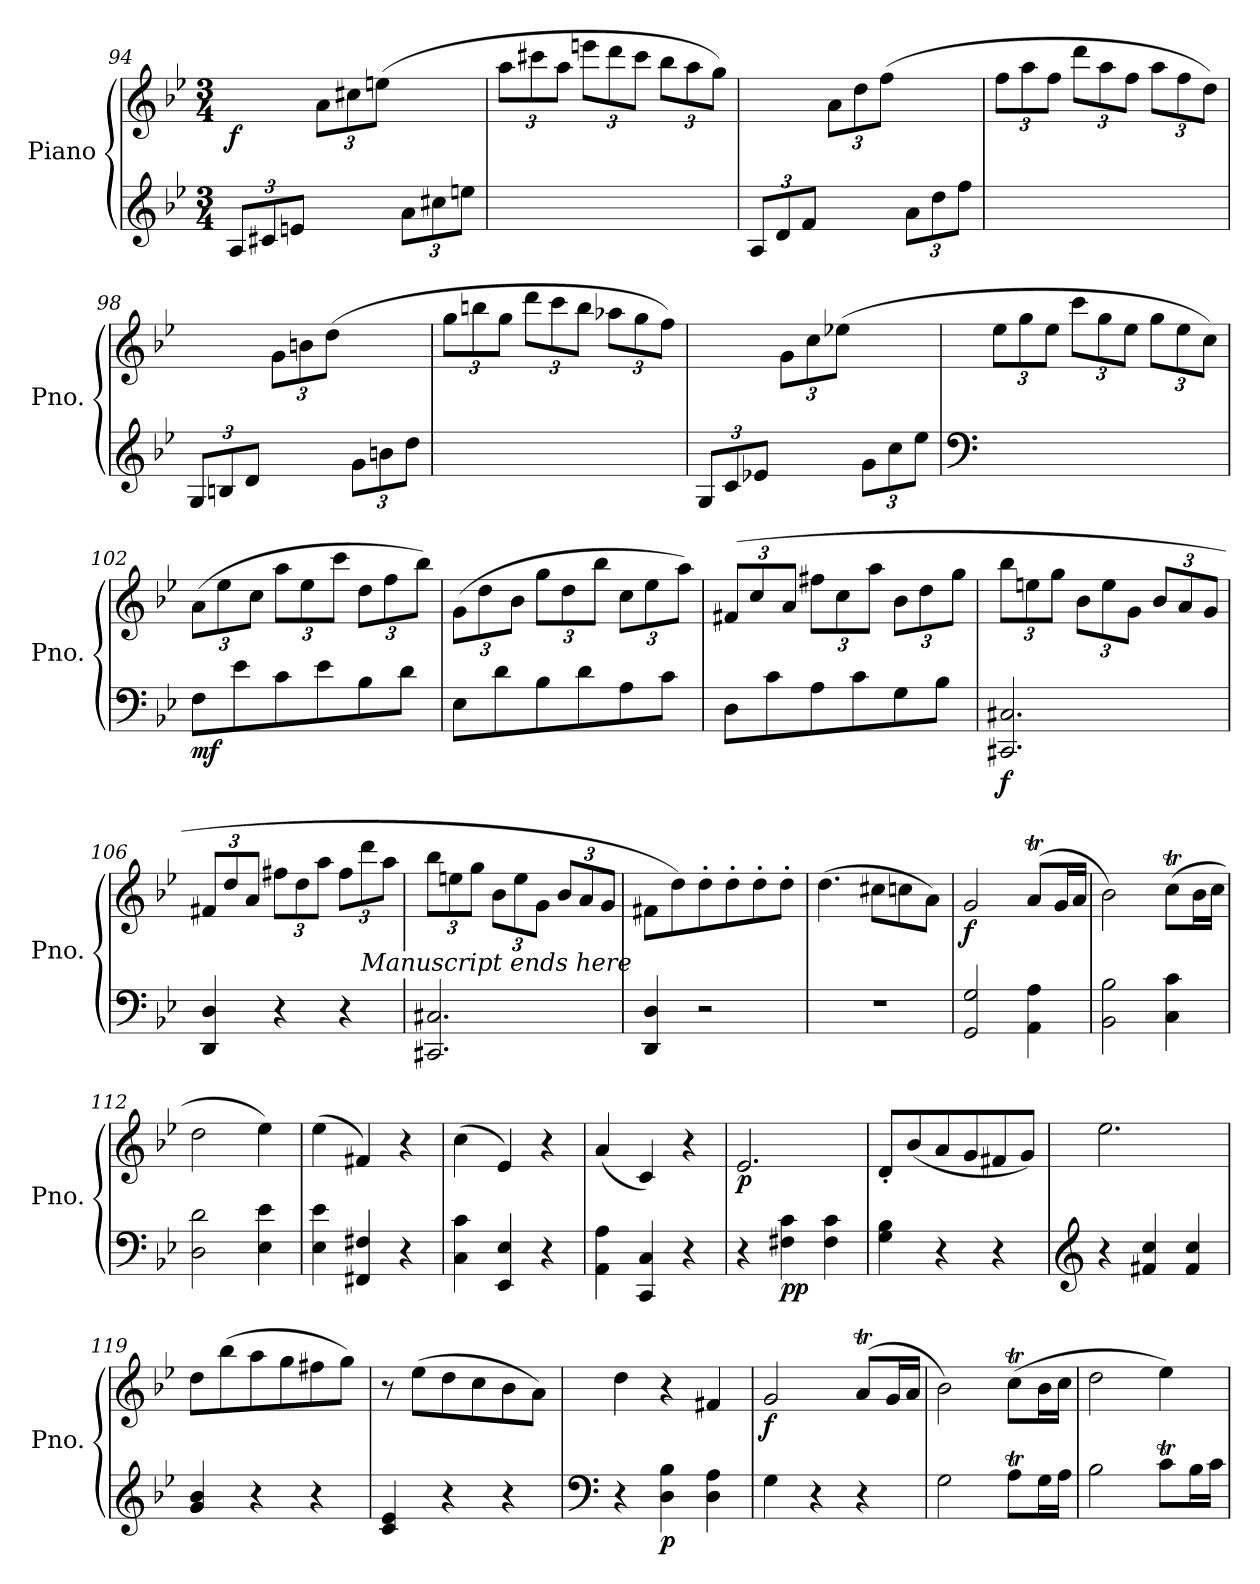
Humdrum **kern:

**kern	**kern	**dynam
*part1	*part1	*part1
*staff2	*staff1	*staff1/2
*I"Piano	*	*
*I'Pno.	*	*
*clefG2	*clefG2	*
*k[b-e-]	*k[b-e-]	*
*M3/4	*M3/4	*
*Xbrackettup	*	*
=94	=94	=94
!	!	!LO:DY:b
(>12A/L	4ryy	f
12c#X/	.	.
12en/J	.	.
*	*Xbrackettup	*
4ryy	12a\L	.
.	12cc#X\	.
.	(12een\J	.
12a\L	4ryy	.
12cc#X\	.	.
12een\J	.	.
!!LO:LB:g=z
=95	=95	=95
2.ryy	12aa\L	.
.	12ccc#X\	.
.	12aa\J	.
.	12eeen\L	.
.	12ddd\	.
.	12ccc#\J	.
.	12bb-\L	.
.	12aa\	.
.	12gg\J)	.
=96	=96	=96
(>12A/L	4ryy	.
12d/	.	.
12f/J	.	.
4ryy	12a\L	.
.	12dd\	.
.	(12ff\J	.
12a\L	4ryy	.
12dd\	.	.
12ff\J	.	.
=97	=97	=97
2.ryy	12ff\L	.
.	12aa\	.
.	12ff\J	.
.	12ddd\L	.
.	12aa\	.
.	12ff\J	.
.	12aa\L	.
.	12ff\	.
.	12dd\J)	.
=98	=98	=98
(>12G/L	4ryy	.
12Bn/	.	.
12d/J	.	.
4ryy	12g\L	.
.	12bn\	.
.	(12dd\J	.
12g\L	4ryy	.
12bn\	.	.
12dd\J	.	.
!!LO:PB:g=z
=99	=99	=99
2.ryy	12gg\L	.
.	12bbn\	.
.	12gg\J	.
.	12ddd\L	.
.	12ccc\	.
.	12bb\J	.
.	12aa-X\L	.
.	12gg\	.
.	12ff\J)	.
=100	=100	=100
(>12G/L	4ryy	.
12c/	.	.
12e-X/J	.	.
4ryy	12g\L	.
.	12cc\	.
.	(12ee-X\J	.
12g\L	4ryy	.
12cc\	.	.
12ee-\J	.	.
=101	=101	=101
*clefF4	*	*
2.ryy	12ee-\L	.
.	12gg\	.
.	12ee-\J	.
.	12ccc\L	.
.	12gg\	.
.	12ee-\J	.
.	12gg\L	.
.	12ee-\	.
.	12cc\J)	.
=102	=102	=102
!	!	!LO:DY:b=2
8F\L	(>12a\L	mf
.	12ee-\	.
8e-\	.	.
.	12cc\J	.
8c\	12aa\L	.
.	12ee-\	.
8e-\	.	.
.	12ccc\J	.
8B-\	12dd\L	.
.	12ff\	.
8d\J	.	.
.	12bb-\J)	.
!!LO:LB:g=z
=103	=103	=103
8E-\L	(>12g\L	.
.	12dd\	.
8d\	.	.
.	12b-\J	.
8B-\	12gg\L	.
.	12dd\	.
8d\	.	.
.	12bb-\J	.
8A\	12cc\L	.
.	12ee-\	.
8c\J	.	.
.	12aa\J)	.
=104	=104	=104
8D\L	(>12f#X/L	.
.	12cc/	.
8c\	.	.
.	12a/J	.
8A\	12ff#X\L	.
.	12cc\	.
8c\	.	.
.	12aa\J	.
8G\	12b-\L	.
.	12dd\	.
8B-\J	.	.
.	12gg\J	.
=105	=105	=105
!	!	!LO:DY:b=2
2.CC#X/ 2.C#X/	12bb-\L	f
.	12een\	.
.	12gg\J	.
.	12b-\L	.
.	12ee\	.
.	12g\J	.
.	12b-/L	.
.	12a/	.
.	12g/J	.
=106	=106	=106
4DD/ 4D/	12f#X/L	.
.	12dd/	.
.	12a/J	.
4r	12ff#X\L	.
.	12dd\	.
.	12aa\J	.
4r	12ff#\L	.
!	!LO:TX:b:i:t=Manuscript ends here	!
.	12ddd\	.
.	12aa\J	.
!!LO:LB:g=z
=107	=107	=107
2.CC#X/ 2.C#X/	12bb-\L	.
.	12een\	.
.	12gg\J	.
.	12b-\L	.
.	12ee\	.
.	12g\J	.
.	12b-/L	.
.	12a/	.
.	12g/J	.
=108	=108	=108
4DD/ 4D/	8f#X\L	.
.	8dd\)	.
2r	8dd'\	.
.	8dd'\	.
.	8dd'\	.
.	8dd'\J	.
=109	=109	=109
2.r	(>4.dd\	.
.	8cc#X\L	.
.	8ccn\	.
.	8a\J)	.
=110	=110	=110
!	!	!LO:DY:b
2GG/ 2G/	2g/	f
4AA\ 4A\	(<8at/L	.
.	16g/L	.
.	16a/JJ	.
=111	=111	=111
2BB-\ 2B-\	2b-\)	.
4C\ 4c\	(>8ccT\L	.
.	16b-\L	.
.	16cc\JJ	.
=112	=112	=112
2D\ 2d\	2dd\	.
4E-\ 4e-\	4ee-\)	.
=113	=113	=113
4E-\ 4e-\	(>4ee-\	.
4FF#X/ 4F#X/	4f#X/)	.
4r	4r	.
=114	=114	=114
4C\ 4c\	(>4cc\	.
4EE-/ 4E-/	4e-/)	.
4r	4r	.
!!LO:LB:g=z
=115	=115	=115
4AA\ 4A\	(<4a/	.
4CC/ 4C/	4c/)	.
4r	4r	.
=116	=116	=116
!	!	!LO:DY:b
4r	2.e-/	p
!	!	!LO:DY:b=2
4F#X\ 4c\	.	pp
4F#\ 4c\	.	.
=117	=117	=117
4G\ 4B-\	8d'/L	.
.	(<8b-/	.
4r	8a/	.
.	8g/	.
4r	8f#X/	.
.	8g/J)	.
=118	=118	=118
*clefG2	*	*
4r	2.ee-\	.
4f#X/ 4cc/	.	.
4f#/ 4cc/	.	.
=119	=119	=119
4g/ 4b-/	8dd\L	.
.	(>8bb-\	.
4r	8aa\	.
.	8gg\	.
4r	8ff#X\	.
.	8gg\J)	.
=120	=120	=120
4c/ 4e-/	8r	.
.	(>8ee-\L	.
4r	8dd\	.
.	8cc\	.
4r	8b-\	.
.	8a\J)	.
=121	=121	=121
*clefF4	*	*
4r	4dd\	.
!	!	!LO:DY:b=2
4D\ 4B-\	4r	p
4D\ 4A\	4f#X/	.
=122	=122	=122
!	!	!LO:DY:b
4G\	2g/	f
4r	.	.
4r	(<8at/L	.
.	16g/L	.
.	16a/JJ	.
=123	=123	=123
2G\	2b-\)	.
8At\L	(>8ccT\L	.
16G\L	16b-\L	.
16A\JJ	16cc\JJ	.
!!LO:LB:g=z
=124	=124	=124
2B-\	2dd\	.
8cT\L	4ee-\)	.
16B-\L	.	.
16c\JJ	.	.
=	=	=
*-	*-	*-
